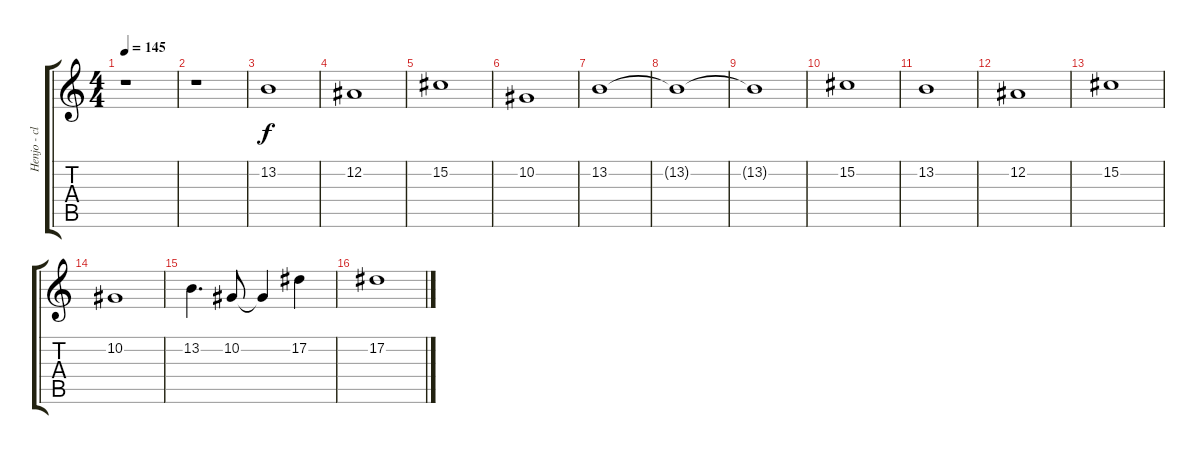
\track ("Henjo - clavier" "Henjo - cl") {instrument stringensemble1}
\staff {score tabs}
\tuning (Eb4 Bb3 Gb3 Db3 Ab2 Eb2) {hide}
\ts (4 4)
\tempo 145
\clef g2
\ks c
r.1{dy f} |
r.1 |
13.2.1 |
12.2.1 |
15.2.1 |
10.2.1 |
13.2.1 |
13.2{t}.1 |
13.2{t}.1 |
15.2.1 |
13.2.1 |
12.2.1 |
15.2.1 |
10.2.1 |
13.2.4{d} 10.2.8 10.2{t}.4 17.2.4 |
17.2.1
